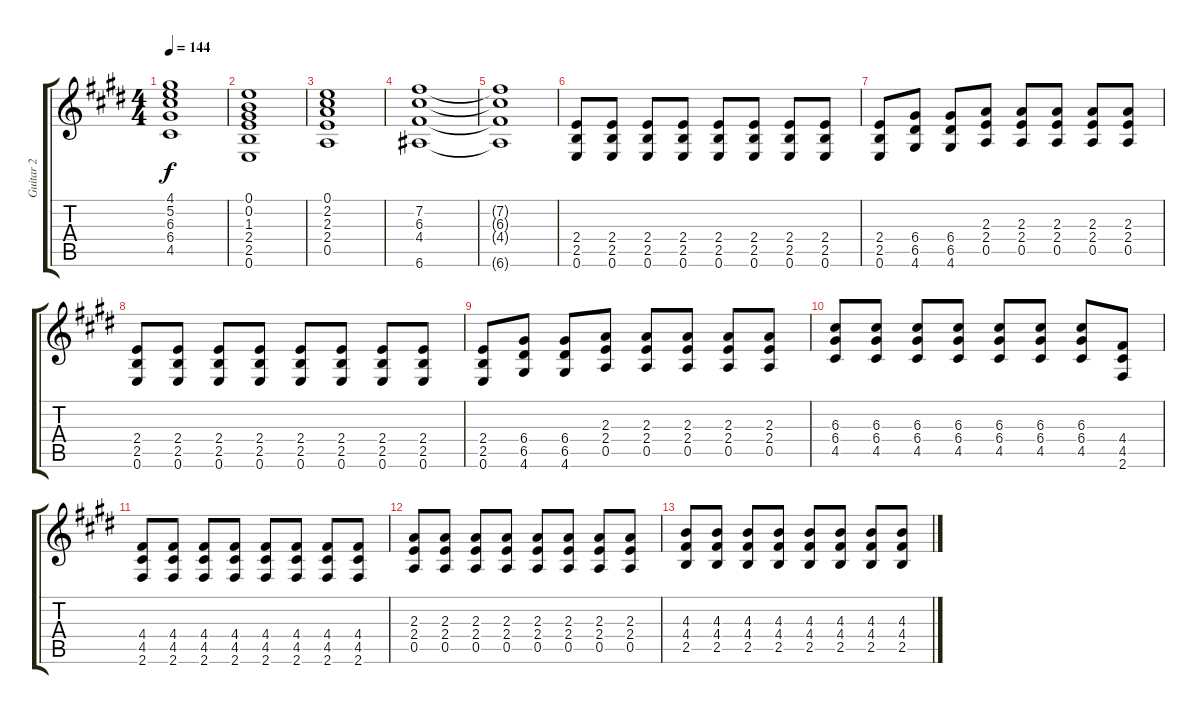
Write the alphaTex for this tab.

\track ("Guitar 2" "Guitar 2") {instrument distortionguitar}
\staff {score tabs}
\tuning (E4 B3 G3 D3 A2 E2) {hide}
\ts (4 4)
\tempo 144
\clef g2
\ks e
(4.1 5.2 6.3 6.4 4.5).1{dy f} |
(0.1 0.2 1.3 2.4 2.5 0.6).1 |
(0.1 2.2 2.3 2.4 0.5).1 |
(7.2 6.3 4.4 6.6).1 |
(7.2{t} 6.3{t} 4.4{t} 6.6{t}).1 |
(2.4 2.5 0.6).8{volume 5} (2.4 2.5 0.6).8 (2.4 2.5 0.6).8 (2.4 2.5 0.6).8 (2.4 2.5 0.6).8 (2.4 2.5 0.6).8 (2.4 2.5 0.6).8 (2.4 2.5 0.6).8 |
(2.4 2.5 0.6).8 (6.4 6.5 4.6).8 (6.4 6.5 4.6).8 (2.3 2.4 0.5).8 (2.3 2.4 0.5).8 (2.3 2.4 0.5).8 (2.3 2.4 0.5).8 (2.3 2.4 0.5).8 |
(2.4 2.5 0.6).8 (2.4 2.5 0.6).8 (2.4 2.5 0.6).8 (2.4 2.5 0.6).8 (2.4 2.5 0.6).8 (2.4 2.5 0.6).8 (2.4 2.5 0.6).8 (2.4 2.5 0.6).8 |
(2.4 2.5 0.6).8 (6.4 6.5 4.6).8 (6.4 6.5 4.6).8 (2.3 2.4 0.5).8 (2.3 2.4 0.5).8 (2.3 2.4 0.5).8 (2.3 2.4 0.5).8 (2.3 2.4 0.5).8 |
(6.3 6.4 4.5).8 (6.3 6.4 4.5).8 (6.3 6.4 4.5).8 (6.3 6.4 4.5).8 (6.3 6.4 4.5).8 (6.3 6.4 4.5).8 (6.3 6.4 4.5).8 (4.4 4.5 2.6).8 |
(4.4 4.5 2.6).8 (4.4 4.5 2.6).8 (4.4 4.5 2.6).8 (4.4 4.5 2.6).8 (4.4 4.5 2.6).8 (4.4 4.5 2.6).8 (4.4 4.5 2.6).8 (4.4 4.5 2.6).8 |
(2.3 2.4 0.5).8 (2.3 2.4 0.5).8 (2.3 2.4 0.5).8 (2.3 2.4 0.5).8 (2.3 2.4 0.5).8 (2.3 2.4 0.5).8 (2.3 2.4 0.5).8 (2.3 2.4 0.5).8 |
(4.3 4.4 2.5).8 (4.3 4.4 2.5).8 (4.3 4.4 2.5).8 (4.3 4.4 2.5).8 (4.3 4.4 2.5).8 (4.3 4.4 2.5).8 (4.3 4.4 2.5).8 (4.3 4.4 2.5).8
